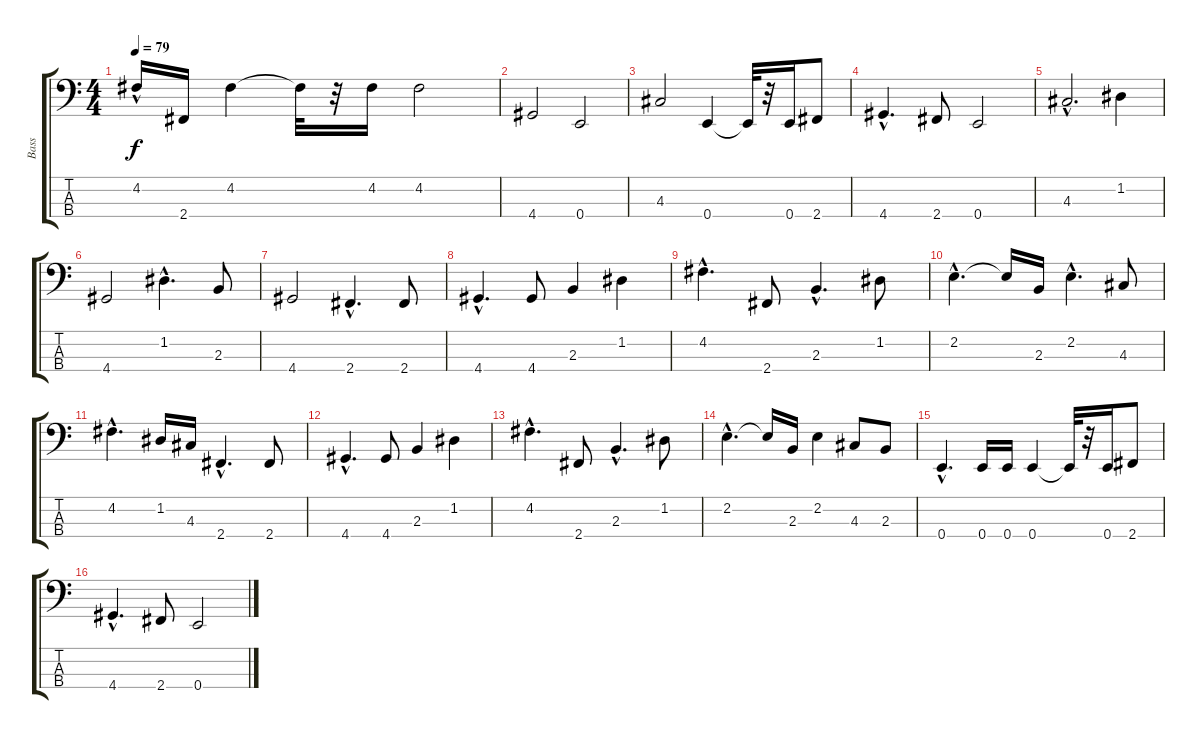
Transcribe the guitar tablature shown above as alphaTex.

\track ("Bass" "Bass") {instrument fretlessbass}
\staff {score tabs}
\tuning (G2 D2 A1 E1) {hide}
\ts (4 4)
\tempo 79
\clef f4
\ks c
4.2{hac}.16{dy f} 2.4.16 4.2.4 4.2{t}.32 r.32 4.2.16 4.2.2 |
4.4.2 0.4.2 |
4.3.2 0.4.4 0.4{t}.32 r.32 0.4.16 2.4.8 |
4.4{hac}.4{d} 2.4.8 0.4.2 |
4.3{hac}.2{d} 1.2.4 |
4.4.2 1.2{hac}.4{d} 2.3.8 |
4.4.2 2.4{hac}.4{d} 2.4.8 |
4.4{hac}.4{d} 4.4.8 2.3.4 1.2.4 |
4.2{hac}.4{d} 2.4.8 2.3{hac}.4{d} 1.2.8 |
2.2{hac}.4{d} 2.2{t}.16 2.3.16 2.2{hac}.4{d} 4.3.8 |
4.2{hac}.4{d} 1.2.16 4.3.16 2.4{hac}.4{d} 2.4.8 |
4.4{hac}.4{d} 4.4.8 2.3.4 1.2.4 |
4.2{hac}.4{d} 2.4.8 2.3{hac}.4{d} 1.2.8 |
2.2{hac}.4{d} 2.2{t}.16 2.3.16 2.2.4 4.3.8 2.3.8 |
0.4{hac}.4{d} 0.4.16 0.4.16 0.4.4 0.4{t}.32 r.32 0.4.16 2.4.8 |
4.4{hac}.4{d} 2.4.8 0.4.2
